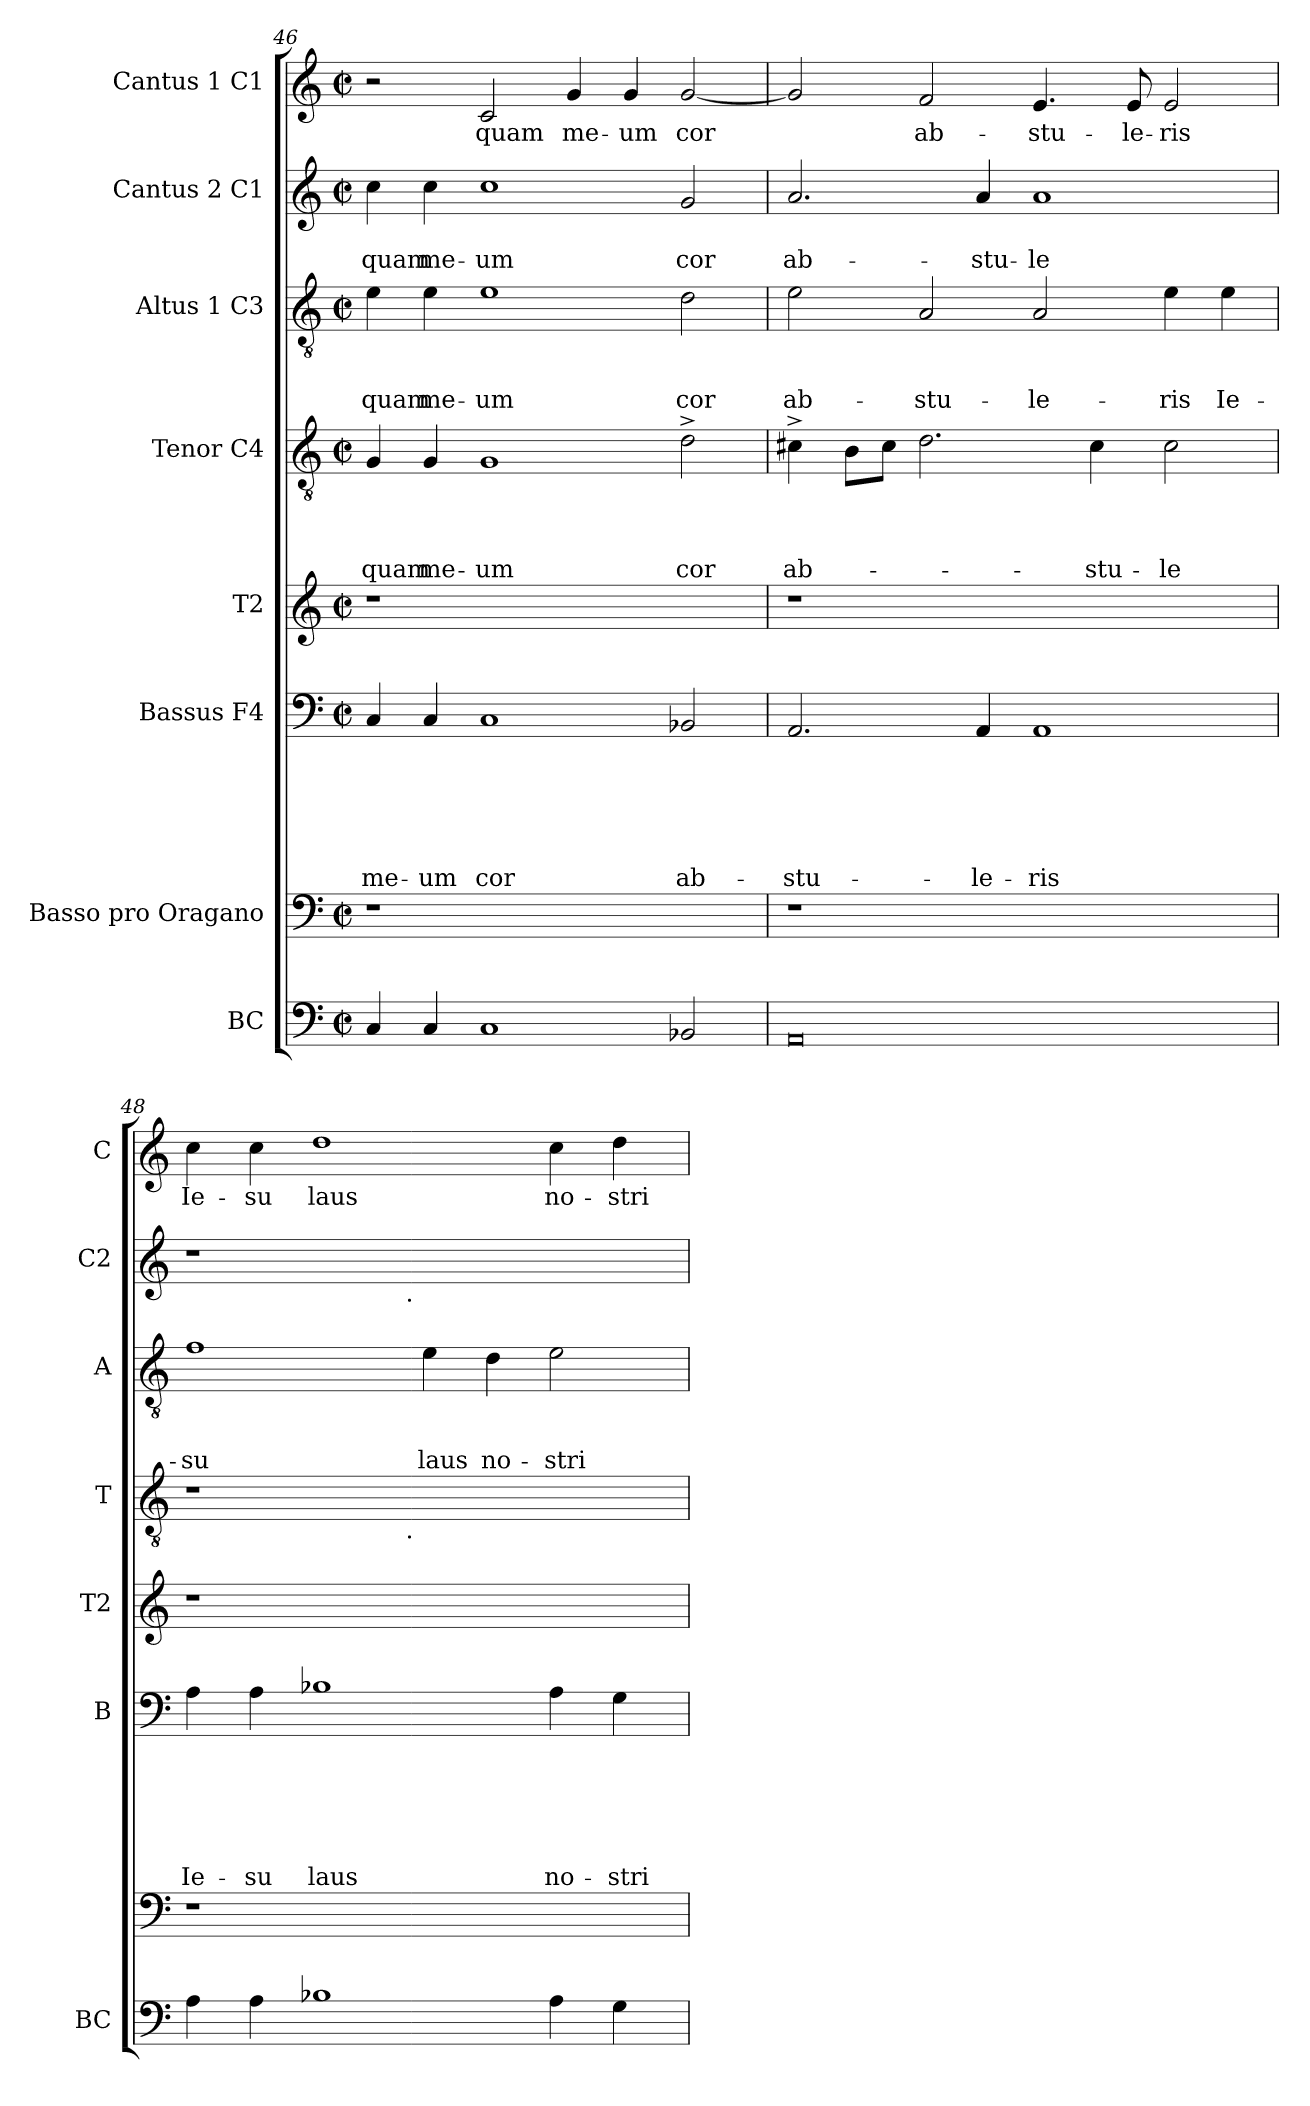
**kern	**kern	**kern	**text	**text	**text	**text	**text	**text	**kern	**kern	**text	**text	**text	**text	**kern	**text	**text	**text	**kern	**text	**text	**kern	**text
*part8	*part7	*part6	*part6	*part6	*part6	*part6	*part6	*part6	*part5	*part4	*part4	*part4	*part4	*part4	*part3	*part3	*part3	*part3	*part2	*part2	*part2	*part1	*part1
*staff8	*staff7	*staff6	*staff6	*staff6	*staff6	*staff6	*staff6	*staff6	*staff5	*staff4	*staff4	*staff4	*staff4	*staff4	*staff3	*staff3	*staff3	*staff3	*staff2	*staff2	*staff2	*staff1	*staff1
*I"BC	*I"Basso pro Oragano	*I"Bassus F4	*	*	*	*	*	*	*I"T2	*I"Tenor C4	*	*	*	*	*I"Altus 1 C3	*	*	*	*I"Cantus 2 C1	*	*	*I"Cantus 1 C1	*
*I'BC	*	*I'B	*	*	*	*	*	*	*I'T2	*I'T	*	*	*	*	*I'A	*	*	*	*I'C2	*	*	*I'C	*
*clefF4	*clefF4	*clefF4	*	*	*	*	*	*	*clefG2	*clefGv2	*	*	*	*	*clefGv2	*	*	*	*clefG2	*	*	*clefG2	*
*	*ITrd7c12	*	*	*	*	*	*	*	*	*	*	*	*	*	*	*	*	*	*	*	*	*	*
*k[]	*k[]	*k[]	*	*	*	*	*	*	*k[]	*k[]	*	*	*	*	*k[]	*	*	*	*k[]	*	*	*k[]	*
*C:	*C:	*C:	*	*	*	*	*	*	*C:	*C:	*	*	*	*	*C:	*	*	*	*C:	*	*	*C:	*
*M2/2	*M2/2	*M2/2	*	*	*	*	*	*	*M2/2	*M2/2	*	*	*	*	*M2/2	*	*	*	*M2/2	*	*	*M2/2	*
*met(c|)	*met(c|)	*met(c|)	*	*	*	*	*	*	*met(c|)	*met(c|)	*	*	*	*	*met(c|)	*	*	*	*met(c|)	*	*	*met(c|)	*
=46	=46	=46	=46	=46	=46	=46	=46	=46	=46	=46	=46	=46	=46	=46	=46	=46	=46	=46	=46	=46	=46	=46	=46
!	!	!	!	!	!	!	!	!LO:LY:b	!	!	!	!	!	!LO:LY:b	!	!	!	!LO:LY:b	!	!	!LO:LY:b	!	!
4C/	1r	4C/	.	.	.	.	.	me-	1r	4G/	.	.	.	quam	4e\	.	.	quam	4cc\	.	quam	2r	.
!	!	!	!	!	!	!	!	!LO:LY:b:rj	!	!	!	!	!	!LO:LY:b:rj	!	!	!	!LO:LY:b:rj	!	!	!LO:LY:b:rj	!	!
4C/	.	4C/	.	.	.	.	.	-um	.	4G/	.	.	.	me-	4e\	.	.	me-	4cc\	.	me-	.	.
!	!	!	!	!	!	!	!	!LO:LY:b	!	!	!	!	!	!LO:LY:b	!	!	!	!LO:LY:b	!	!	!LO:LY:b	!	!LO:LY:b
1C	.	1C	.	.	.	.	.	cor	.	1G	.	.	.	-um	1e	.	.	-um	1cc	.	-um	2c/	-quam
!	!	!	!	!	!	!	!	!	!	!	!	!	!	!	!	!	!	!	!	!	!	!	!LO:LY:b
.	1ryy	.	.	.	.	.	.	.	1ryy	.	.	.	.	.	.	.	.	.	.	.	.	4g/	me-
!	!	!	!	!	!	!	!	!	!	!	!	!	!	!	!	!	!	!	!	!	!	!	!LO:LY:b:rj
.	.	.	.	.	.	.	.	.	.	.	.	.	.	.	.	.	.	.	.	.	.	4g/	-um
!	!	!	!	!	!	!	!	!LO:LY:b	!	!	!	!	!	!LO:LY:b	!	!	!	!LO:LY:b	!	!	!LO:LY:b	!	!LO:LY:b
2BB-X</	.	2BB-X/	.	.	.	.	.	ab-	.	2d^>\	.	.	.	cor	2d\	.	.	cor	2g/	.	cor	[<2g/	cor
=47	=47	=47	=47	=47	=47	=47	=47	=47	=47	=47	=47	=47	=47	=47	=47	=47	=47	=47	=47	=47	=47	=47	=47
!	!	!	!	!	!	!	!	!LO:LY:b	!	!	!	!	!	!LO:LY:b	!	!	!	!LO:LY:b	!	!	!LO:LY:b	!	!
0AA	1r	2.AA/	.	.	.	.	.	-stu-	1r	4c#X^>\	.	.	.	ab-	2e\	.	.	ab-	2.a/	.	ab-	2g/]	.
.	.	.	.	.	.	.	.	.	.	8B\L	.	.	.	.	.	.	.	.	.	.	.	.	.
.	.	.	.	.	.	.	.	.	.	8c#\J	.	.	.	.	.	.	.	.	.	.	.	.	.
!	!	!	!	!	!	!	!	!	!	!	!	!	!	!	!	!	!	!LO:LY:b	!	!	!	!	!LO:LY:b
.	.	.	.	.	.	.	.	.	.	2.d\	.	.	.	.	2A/	.	.	-stu-	.	.	.	2f/	ab-
!	!	!	!	!	!	!	!	!LO:LY:b	!	!	!	!	!	!	!	!	!	!	!	!	!LO:LY:b	!	!
.	.	4AA/	.	.	.	.	.	-le-	.	.	.	.	.	.	.	.	.	.	4a/	.	-stu-	.	.
!	!	!	!	!	!	!	!	!LO:LY:b	!	!	!	!	!	!	!	!	!	!LO:LY:b	!	!	!LO:LY:b	!	!LO:LY:b
.	1ryy	1AA	.	.	.	.	.	-ris	1ryy	.	.	.	.	.	2A/	.	.	-le-	1a	.	-le-	4.e/	-stu-
!	!	!	!	!	!	!	!	!	!	!	!	!	!	!LO:LY:b	!	!	!	!	!	!	!	!	!
.	.	.	.	.	.	.	.	.	.	4c#\	.	.	.	-stu-	.	.	.	.	.	.	.	.	.
!	!	!	!	!	!	!	!	!	!	!	!	!	!	!	!	!	!	!	!	!	!	!	!LO:LY:b
.	.	.	.	.	.	.	.	.	.	.	.	.	.	.	.	.	.	.	.	.	.	8e/	-le-
!	!	!	!	!	!	!	!	!	!	!	!	!	!	!LO:LY:b	!	!	!	!LO:LY:b	!	!	!	!	!LO:LY:b:rj
.	.	.	.	.	.	.	.	.	.	2c#\	.	.	.	-le-	4e\	.	.	-ris	.	.	.	2e/	-ris
!	!	!	!	!	!	!	!	!	!	!	!	!	!	!	!	!	!	!LO:LY:b	!	!	!	!	!
.	.	.	.	.	.	.	.	.	.	.	.	.	.	.	4e\	.	.	Ie-	.	.	.	.	.
=48	=48	=48	=48	=48	=48	=48	=48	=48	=48	=48	=48	=48	=48	=48	=48	=48	=48	=48	=48	=48	=48	=48	=48
!	!	!	!	!	!	!	!	!LO:LY:b	!	!	!	!	!	!	!	!	!	!LO:LY:b	!	!	!	!	!LO:LY:b
*	*	*	*	*	*	*	*	*	*	*^	*	*	*	*	*	*	*	*	*^	*	*	*	*
4A>\	1r	4A\	.	.	.	.	.	Ie-	1r	1r	2ryy	.	.	.	.	1f	.	.	-su	1r	2ryy	.	.	4cc\	Ie-
!	!	!	!	!	!	!	!	!LO:LY:b	!	!	!	!	!	!	!	!	!	!	!	!	!	!	!	!	!LO:LY:b
4A\	.	4A\	.	.	.	.	.	-su	.	.	.	.	.	.	.	.	.	.	.	.	.	.	.	4cc\	-su
!	!	!	!	!	!	!	!	!LO:LY:b	!	!	!	!	!	!	!	!	!	!	!	!	!	!	!	!	!LO:LY:b
1B-X	.	1B-X	.	.	.	.	.	laus	.	.	4...ryy	.	.	.	.	.	.	.	.	.	4...ryy	.	.	1dd	laus
!	!	!	!	!	!	!	!	!	!	!	!	!	!	!	!	!	!	!	!	!	!LO:TX:b:t=.	!	!	!	!
!	!	!	!	!	!	!	!	!	!	!	!LO:TX:b:t=.	!	!	!	!	!	!	!	!	!	!	!	!	!	!
.	.	.	.	.	.	.	.	.	.	.	1ryy	.	.	.	.	.	.	.	.	.	1ryy	.	.	.	.
!	!	!	!	!	!	!	!	!	!	!	!	!	!	!	!	!	!	!	!LO:LY:b	!	!	!	!	!	!
.	1ryy	.	.	.	.	.	.	.	1ryy	1ryy	.	.	.	.	.	4e\	.	.	laus	1ryy	.	.	.	.	.
!	!	!	!	!	!	!	!	!	!	!	!	!	!	!	!	!	!	!	!LO:LY:b:rj	!	!	!	!	!	!
.	.	.	.	.	.	.	.	.	.	.	.	.	.	.	.	4d\	.	.	no-	.	.	.	.	.	.
!	!	!	!	!	!	!	!	!LO:LY:b	!	!	!	!	!	!	!	!	!	!	!LO:LY:b	!	!	!	!	!	!LO:LY:b
4A\	.	4A\	.	.	.	.	.	no-	.	.	.	.	.	.	.	2e\	.	.	-stri	.	.	.	.	4cc\	no-
!	!	!	!	!	!	!	!	!LO:LY:b:rj	!	!	!	!	!	!	!	!	!	!	!	!	!	!	!	!	!LO:LY:b:rj
4G\	.	4G\	.	.	.	.	.	-stri	.	.	.	.	.	.	.	.	.	.	.	.	.	.	.	4dd\	-stri
.	.	.	.	.	.	.	.	.	.	.	32ryy	.	.	.	.	.	.	.	.	.	32ryy	.	.	.	.
*	*	*	*	*	*	*	*	*	*	*v	*v	*	*	*	*	*	*	*	*	*v	*v	*	*	*	*
=	=	=	=	=	=	=	=	=	=	=	=	=	=	=	=	=	=	=	=	=	=	=	=
*-	*-	*-	*-	*-	*-	*-	*-	*-	*-	*-	*-	*-	*-	*-	*-	*-	*-	*-	*-	*-	*-	*-	*-
